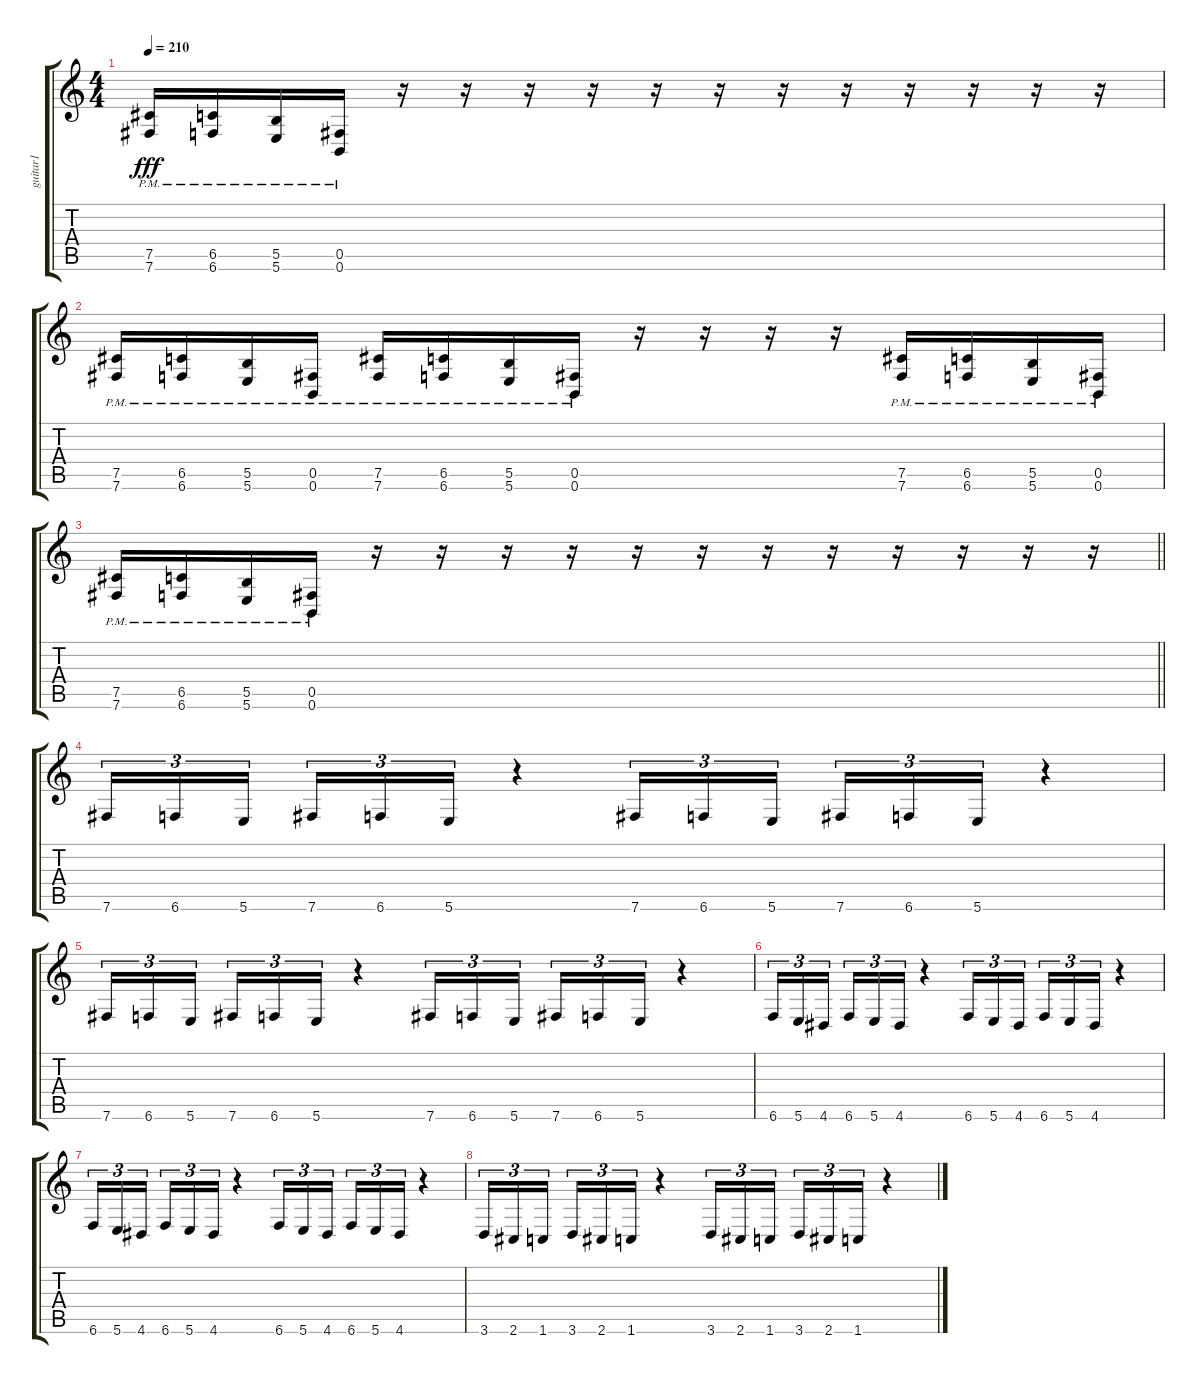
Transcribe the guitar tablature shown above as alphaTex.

\track ("guitar1" "guitar1") {instrument distortionguitar}
\staff {score tabs}
\tuning (Db4 Ab3 E3 B2 Gb2 B1) {hide}
\ts (4 4)
\tempo 210
\clef g2
\ks c
(7.5{pm} 7.6{pm}).16{dy fff} (6.5{pm} 6.6{pm}).16 (5.5{pm} 5.6{pm}).16 (0.5{pm} 0.6{pm}).16 r.16 r.16 r.16 r.16 r.16 r.16 r.16 r.16 r.16 r.16 r.16 r.16 |
(7.5{pm} 7.6{pm}).16 (6.5{pm} 6.6{pm}).16 (5.5{pm} 5.6{pm}).16 (0.5{pm} 0.6{pm}).16 (7.5{pm} 7.6{pm}).16 (6.5{pm} 6.6{pm}).16 (5.5{pm} 5.6{pm}).16 (0.5{pm} 0.6{pm}).16 r.16 r.16 r.16 r.16 (7.5{pm} 7.6{pm}).16 (6.5{pm} 6.6{pm}).16 (5.5{pm} 5.6{pm}).16 (0.5{pm} 0.6{pm}).16 |
\barLineRight lightlight
(7.5{pm} 7.6{pm}).16 (6.5{pm} 6.6{pm}).16 (5.5{pm} 5.6{pm}).16 (0.5{pm} 0.6{pm}).16 r.16 r.16 r.16 r.16 r.16 r.16 r.16 r.16 r.16 r.16 r.16 r.16 |
\section ("" "")
7.6.16{tu (3 2)} 6.6.16{tu (3 2)} 5.6.16{tu (3 2) beam splitsecondary} 7.6.16{tu (3 2)} 6.6.16{tu (3 2)} 5.6.16{tu (3 2)} r.4 7.6.16{tu (3 2)} 6.6.16{tu (3 2)} 5.6.16{tu (3 2) beam splitsecondary} 7.6.16{tu (3 2)} 6.6.16{tu (3 2)} 5.6.16{tu (3 2)} r.4 |
7.6.16{tu (3 2)} 6.6.16{tu (3 2)} 5.6.16{tu (3 2) beam splitsecondary} 7.6.16{tu (3 2)} 6.6.16{tu (3 2)} 5.6.16{tu (3 2)} r.4 7.6.16{tu (3 2)} 6.6.16{tu (3 2)} 5.6.16{tu (3 2) beam splitsecondary} 7.6.16{tu (3 2)} 6.6.16{tu (3 2)} 5.6.16{tu (3 2)} r.4 |
6.6.16{tu (3 2)} 5.6.16{tu (3 2)} 4.6.16{tu (3 2) beam splitsecondary} 6.6.16{tu (3 2)} 5.6.16{tu (3 2)} 4.6.16{tu (3 2)} r.4 6.6.16{tu (3 2)} 5.6.16{tu (3 2)} 4.6.16{tu (3 2) beam splitsecondary} 6.6.16{tu (3 2)} 5.6.16{tu (3 2)} 4.6.16{tu (3 2)} r.4 |
6.6.16{tu (3 2)} 5.6.16{tu (3 2)} 4.6.16{tu (3 2) beam splitsecondary} 6.6.16{tu (3 2)} 5.6.16{tu (3 2)} 4.6.16{tu (3 2)} r.4 6.6.16{tu (3 2)} 5.6.16{tu (3 2)} 4.6.16{tu (3 2) beam splitsecondary} 6.6.16{tu (3 2)} 5.6.16{tu (3 2)} 4.6.16{tu (3 2)} r.4 |
3.6.16{tu (3 2)} 2.6.16{tu (3 2)} 1.6.16{tu (3 2) beam splitsecondary} 3.6.16{tu (3 2)} 2.6.16{tu (3 2)} 1.6.16{tu (3 2)} r.4 3.6.16{tu (3 2)} 2.6.16{tu (3 2)} 1.6.16{tu (3 2) beam splitsecondary} 3.6.16{tu (3 2)} 2.6.16{tu (3 2)} 1.6.16{tu (3 2)} r.4
